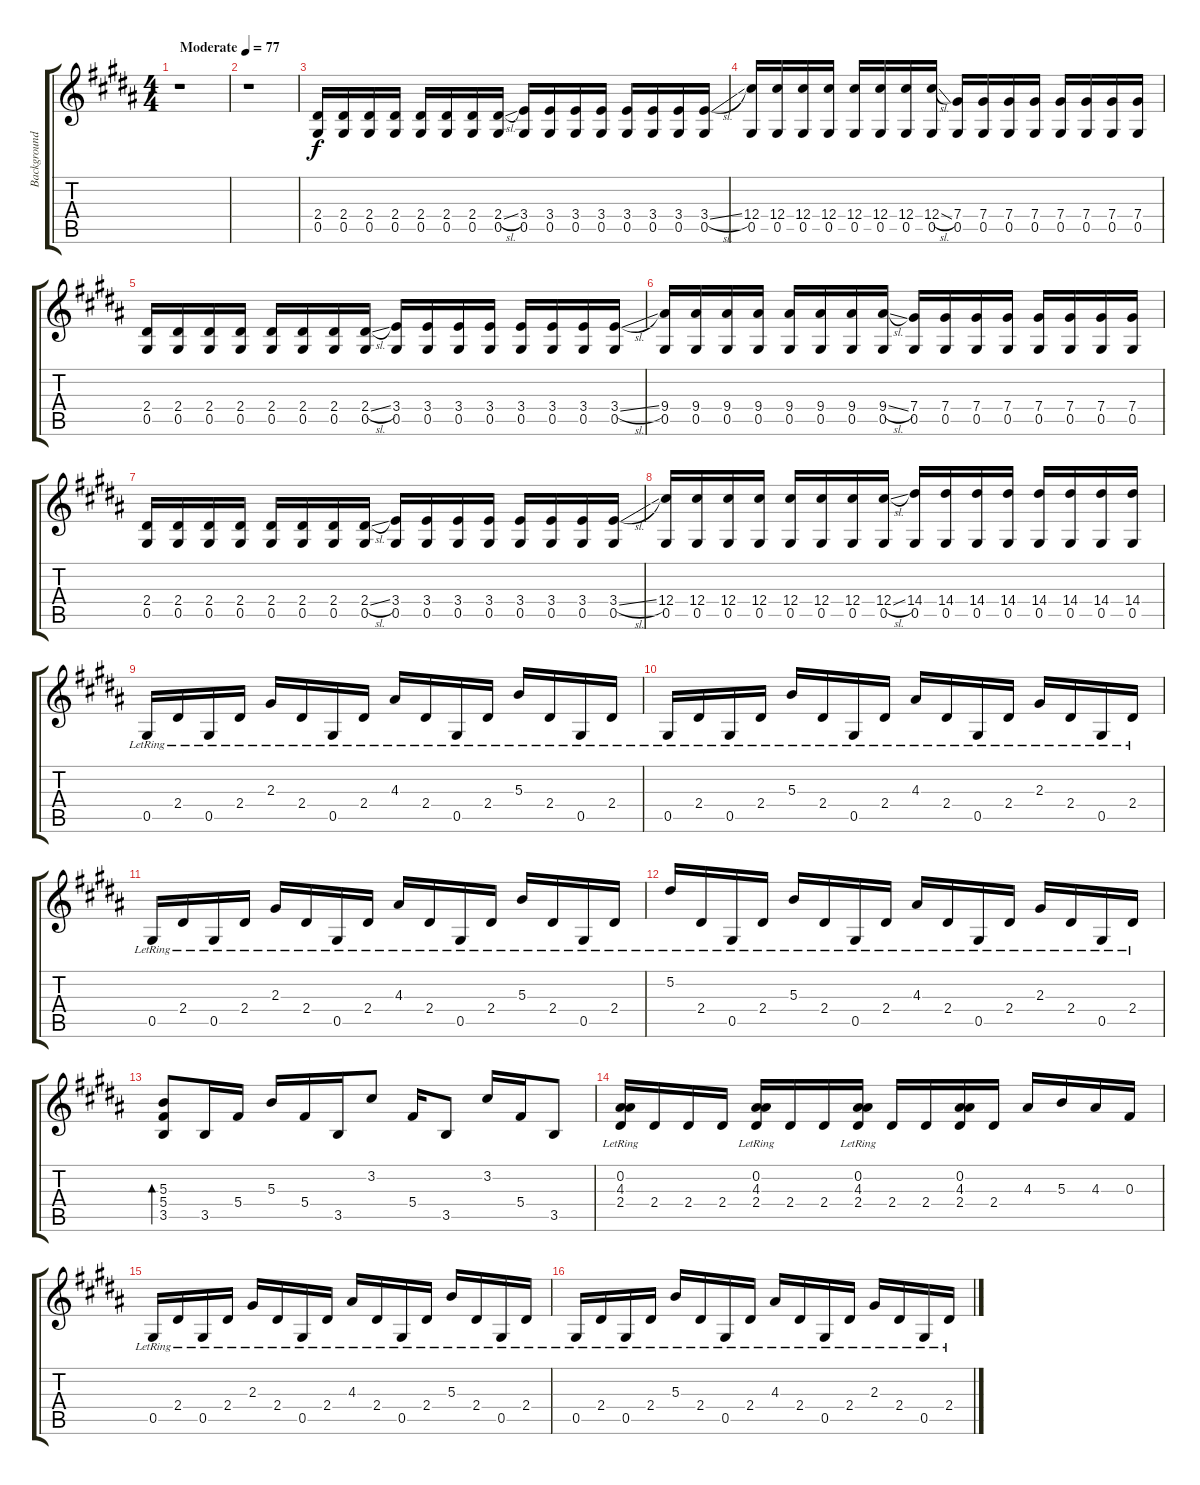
\track ("Background Guitar" "Background") {instrument acousticguitarsteel}
\staff {score tabs}
\tuning (Eb4 Bb3 Gb3 Db3 Ab2 Db2) {hide}
\ts (4 4)
\tempo (77 "Moderate")
\clef g2
\ks b
r.1{dy f instrument acousticguitarsteel} |
r.1 |
(2.4 0.5).16 (2.4 0.5).16 (2.4 0.5).16 (2.4 0.5).16 (2.4 0.5).16 (2.4 0.5).16 (2.4 0.5).16 (2.4{sl} 0.5).16 (3.4 0.5).16 (3.4 0.5).16 (3.4 0.5).16 (3.4 0.5).16 (3.4 0.5).16 (3.4 0.5).16 (3.4 0.5).16 (3.4{sl} 0.5).16 |
(12.4 0.5).16 (12.4 0.5).16 (12.4 0.5).16 (12.4 0.5).16 (12.4 0.5).16 (12.4 0.5).16 (12.4 0.5).16 (12.4{sl} 0.5).16 (7.4 0.5).16 (7.4 0.5).16 (7.4 0.5).16 (7.4 0.5).16 (7.4 0.5).16 (7.4 0.5).16 (7.4 0.5).16 (7.4 0.5).16 |
(2.4 0.5).16 (2.4 0.5).16 (2.4 0.5).16 (2.4 0.5).16 (2.4 0.5).16 (2.4 0.5).16 (2.4 0.5).16 (2.4{sl} 0.5).16 (3.4 0.5).16 (3.4 0.5).16 (3.4 0.5).16 (3.4 0.5).16 (3.4 0.5).16 (3.4 0.5).16 (3.4 0.5).16 (3.4{sl} 0.5).16 |
(9.4 0.5).16 (9.4 0.5).16 (9.4 0.5).16 (9.4 0.5).16 (9.4 0.5).16 (9.4 0.5).16 (9.4 0.5).16 (9.4{sl} 0.5).16 (7.4 0.5).16 (7.4 0.5).16 (7.4 0.5).16 (7.4 0.5).16 (7.4 0.5).16 (7.4 0.5).16 (7.4 0.5).16 (7.4 0.5).16 |
(2.4 0.5).16 (2.4 0.5).16 (2.4 0.5).16 (2.4 0.5).16 (2.4 0.5).16 (2.4 0.5).16 (2.4 0.5).16 (2.4{sl} 0.5).16 (3.4 0.5).16 (3.4 0.5).16 (3.4 0.5).16 (3.4 0.5).16 (3.4 0.5).16 (3.4 0.5).16 (3.4 0.5).16 (3.4{sl} 0.5).16 |
(12.4 0.5).16 (12.4 0.5).16 (12.4 0.5).16 (12.4 0.5).16 (12.4 0.5).16 (12.4 0.5).16 (12.4 0.5).16 (12.4{sl} 0.5).16 (14.4 0.5).16 (14.4 0.5).16 (14.4 0.5).16 (14.4 0.5).16 (14.4 0.5).16 (14.4 0.5).16 (14.4 0.5).16 (14.4 0.5).16 |
0.5{lr}.16 2.4{lr}.16 0.5{lr}.16 2.4{lr}.16 2.3{lr}.16 2.4{lr}.16 0.5{lr}.16 2.4{lr}.16 4.3{lr}.16 2.4{lr}.16 0.5{lr}.16 2.4{lr}.16 5.3{lr}.16 2.4{lr}.16 0.5{lr}.16 2.4{lr}.16 |
0.5{lr}.16 2.4{lr}.16 0.5{lr}.16 2.4{lr}.16 5.3{lr}.16 2.4{lr}.16 0.5{lr}.16 2.4{lr}.16 4.3{lr}.16 2.4{lr}.16 0.5{lr}.16 2.4{lr}.16 2.3{lr}.16 2.4{lr}.16 0.5{lr}.16 2.4{lr}.16 |
0.5{lr}.16 2.4{lr}.16 0.5{lr}.16 2.4{lr}.16 2.3{lr}.16 2.4{lr}.16 0.5{lr}.16 2.4{lr}.16 4.3{lr}.16 2.4{lr}.16 0.5{lr}.16 2.4{lr}.16 5.3{lr}.16 2.4{lr}.16 0.5{lr}.16 2.4{lr}.16 |
5.2{lr}.16 2.4{lr}.16 0.5{lr}.16 2.4{lr}.16 5.3{lr}.16 2.4{lr}.16 0.5{lr}.16 2.4{lr}.16 4.3{lr}.16 2.4{lr}.16 0.5{lr}.16 2.4{lr}.16 2.3{lr}.16 2.4{lr}.16 0.5{lr}.16 2.4{lr}.16 |
(5.3 5.4 3.5).8{bd 60} 3.5.16 5.4.16 5.3.16 5.4.16 3.5.16 3.2.8 5.4.16 3.5.8 3.2.16 5.4.16 3.5.8 |
(0.2{lr} 4.3{lr} 2.4{lr}).16 2.4.16 2.4.16 2.4.16 (0.2{lr} 4.3{lr} 2.4{lr}).16 2.4.16 2.4.16 (0.2{lr} 4.3{lr} 2.4{lr}).16 2.4.16 2.4.16 (0.2 4.3 2.4).16 2.4.16 4.3.16 5.3.16 4.3.16 0.3.16 |
0.5{lr}.16 2.4{lr}.16 0.5{lr}.16 2.4{lr}.16 2.3{lr}.16 2.4{lr}.16 0.5{lr}.16 2.4{lr}.16 4.3{lr}.16 2.4{lr}.16 0.5{lr}.16 2.4{lr}.16 5.3{lr}.16 2.4{lr}.16 0.5{lr}.16 2.4{lr}.16 |
0.5{lr}.16 2.4{lr}.16 0.5{lr}.16 2.4{lr}.16 5.3{lr}.16 2.4{lr}.16 0.5{lr}.16 2.4{lr}.16 4.3{lr}.16 2.4{lr}.16 0.5{lr}.16 2.4{lr}.16 2.3{lr}.16 2.4{lr}.16 0.5{lr}.16 2.4{lr}.16
